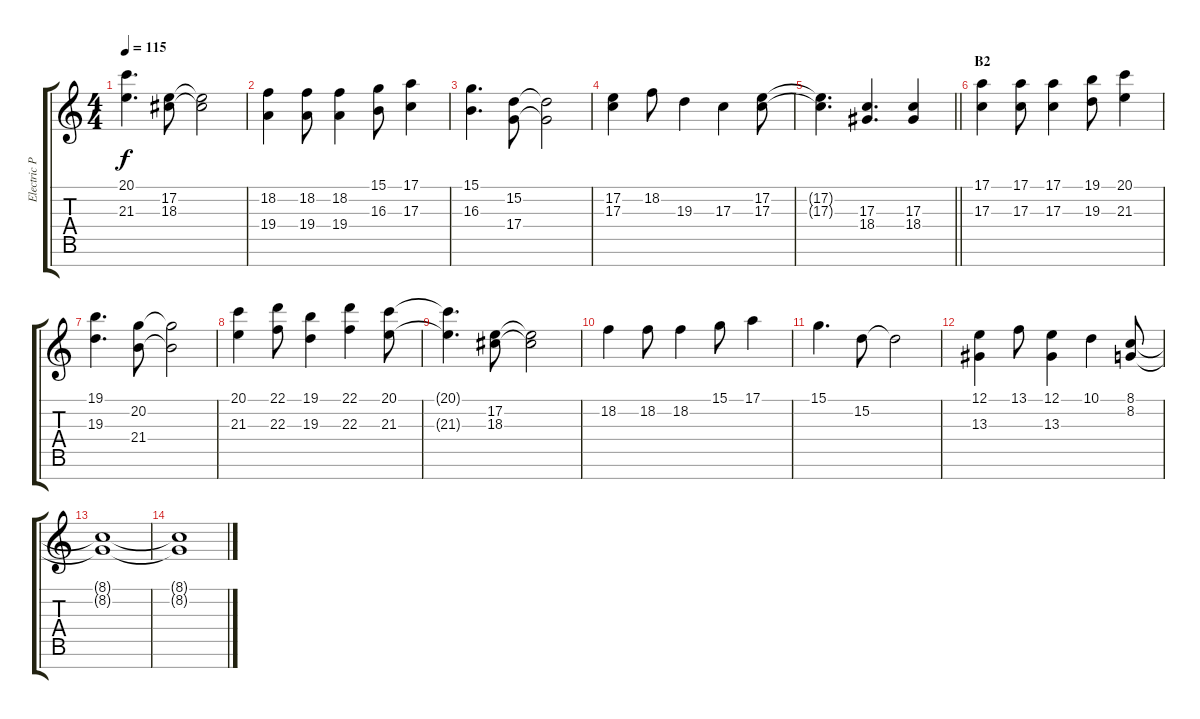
\track ("Electric Piano" "Electric P") {instrument brightacousticpiano}
\staff {score tabs}
\tuning (E4 B3 G3 D3 A2 E2 B1) {hide}
\ts (4 4)
\tempo 115
\clef g2
\ks c
(20.1{t} 21.3{t}).4{d dy f} (17.2 18.3).8 (17.2{t} 18.3{t}).2 |
(18.2 19.4).4 (18.2 19.4).8 (18.2 19.4).4 (15.1 16.3).8 (17.1 17.3).4 |
(15.1 16.3).4{d} (15.2 17.4).8 (15.2{t} 17.4{t}).2 |
(17.2 17.3).4 18.2.8 19.3.4 17.3.4 (17.2 17.3).8 |
\barLineRight lightlight
(17.2{t} 17.3{t}).4{d} (17.3 18.4).4{d} (17.3 18.4).4 |
\section ("" "B2")
(17.1 17.3).4 (17.1 17.3).8 (17.1 17.3).4 (19.1 19.3).8 (20.1 21.3).4 |
(19.1 19.3).4{d} (20.2 21.4).8 (20.2{t} 21.4{t}).2 |
(20.1 21.3).4 (22.1 22.3).8 (19.1 19.3).4 (22.1 22.3).4 (20.1 21.3).8 |
(20.1{t} 21.3{t}).4{d} (17.2 18.3).8 (17.2{t} 18.3{t}).2 |
18.2.4 18.2.8 18.2.4 15.1.8 17.1.4 |
15.1.4{d} 15.2.8 15.2{t}.2 |
(12.1 13.3).4 13.1.8 (12.1 13.3).4 10.1.4 (8.1 8.2).8 |
(8.1{t} 8.2{t}).1 |
(8.1{t} 8.2{t}).1
